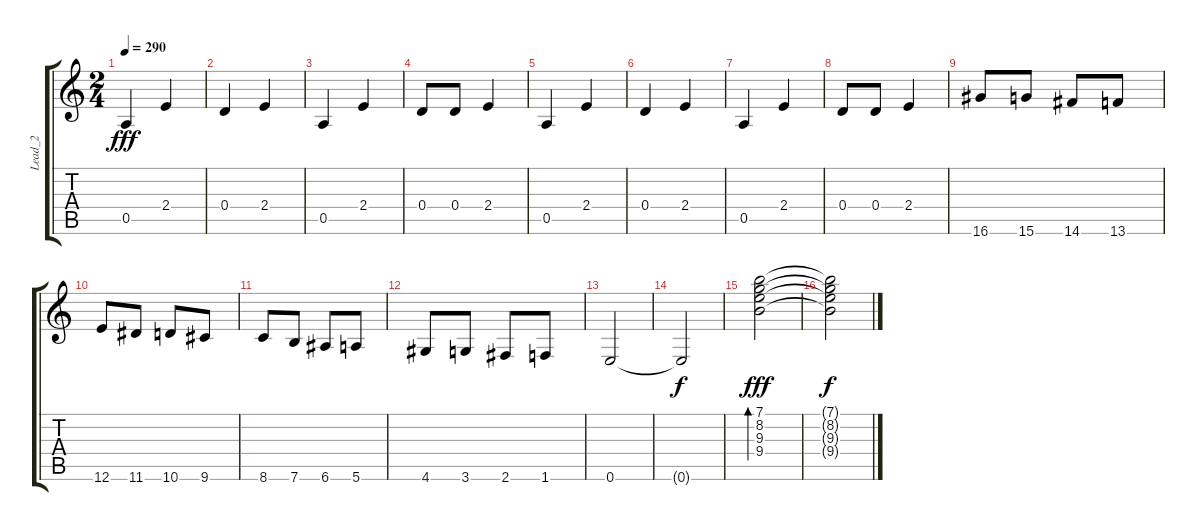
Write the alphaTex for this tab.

\track ("Lead_2" "Lead_2") {instrument acousticguitarnylon}
\staff {score tabs}
\tuning (E4 B3 G3 D3 A2 E2) {hide}
\ts (2 4)
\tempo 290
\clef g2
\ks c
0.5.4{dy fff instrument shamisen} 2.4.4 |
0.4.4 2.4.4 |
0.5.4 2.4.4 |
0.4.8 0.4.8 2.4.4 |
0.5.4{instrument electricguitarclean} 2.4.4 |
0.4.4 2.4.4 |
0.5.4 2.4.4 |
0.4.8 0.4.8 2.4.4 |
16.6.8{instrument shamisen} 15.6.8 14.6.8 13.6.8 |
12.6.8 11.6.8 10.6.8 9.6.8 |
8.6.8 7.6.8 6.6.8 5.6.8 |
4.6.8 3.6.8 2.6.8 1.6.8 |
0.6.2 |
0.6{t}.2{dy f} |
(7.1 8.2 9.3 9.4).2{bd 480 dy fff volume 12 balance 1 instrument acousticguitarnylon} |
(7.1{t} 8.2{t} 9.3{t} 9.4{t}).2{dy f}
